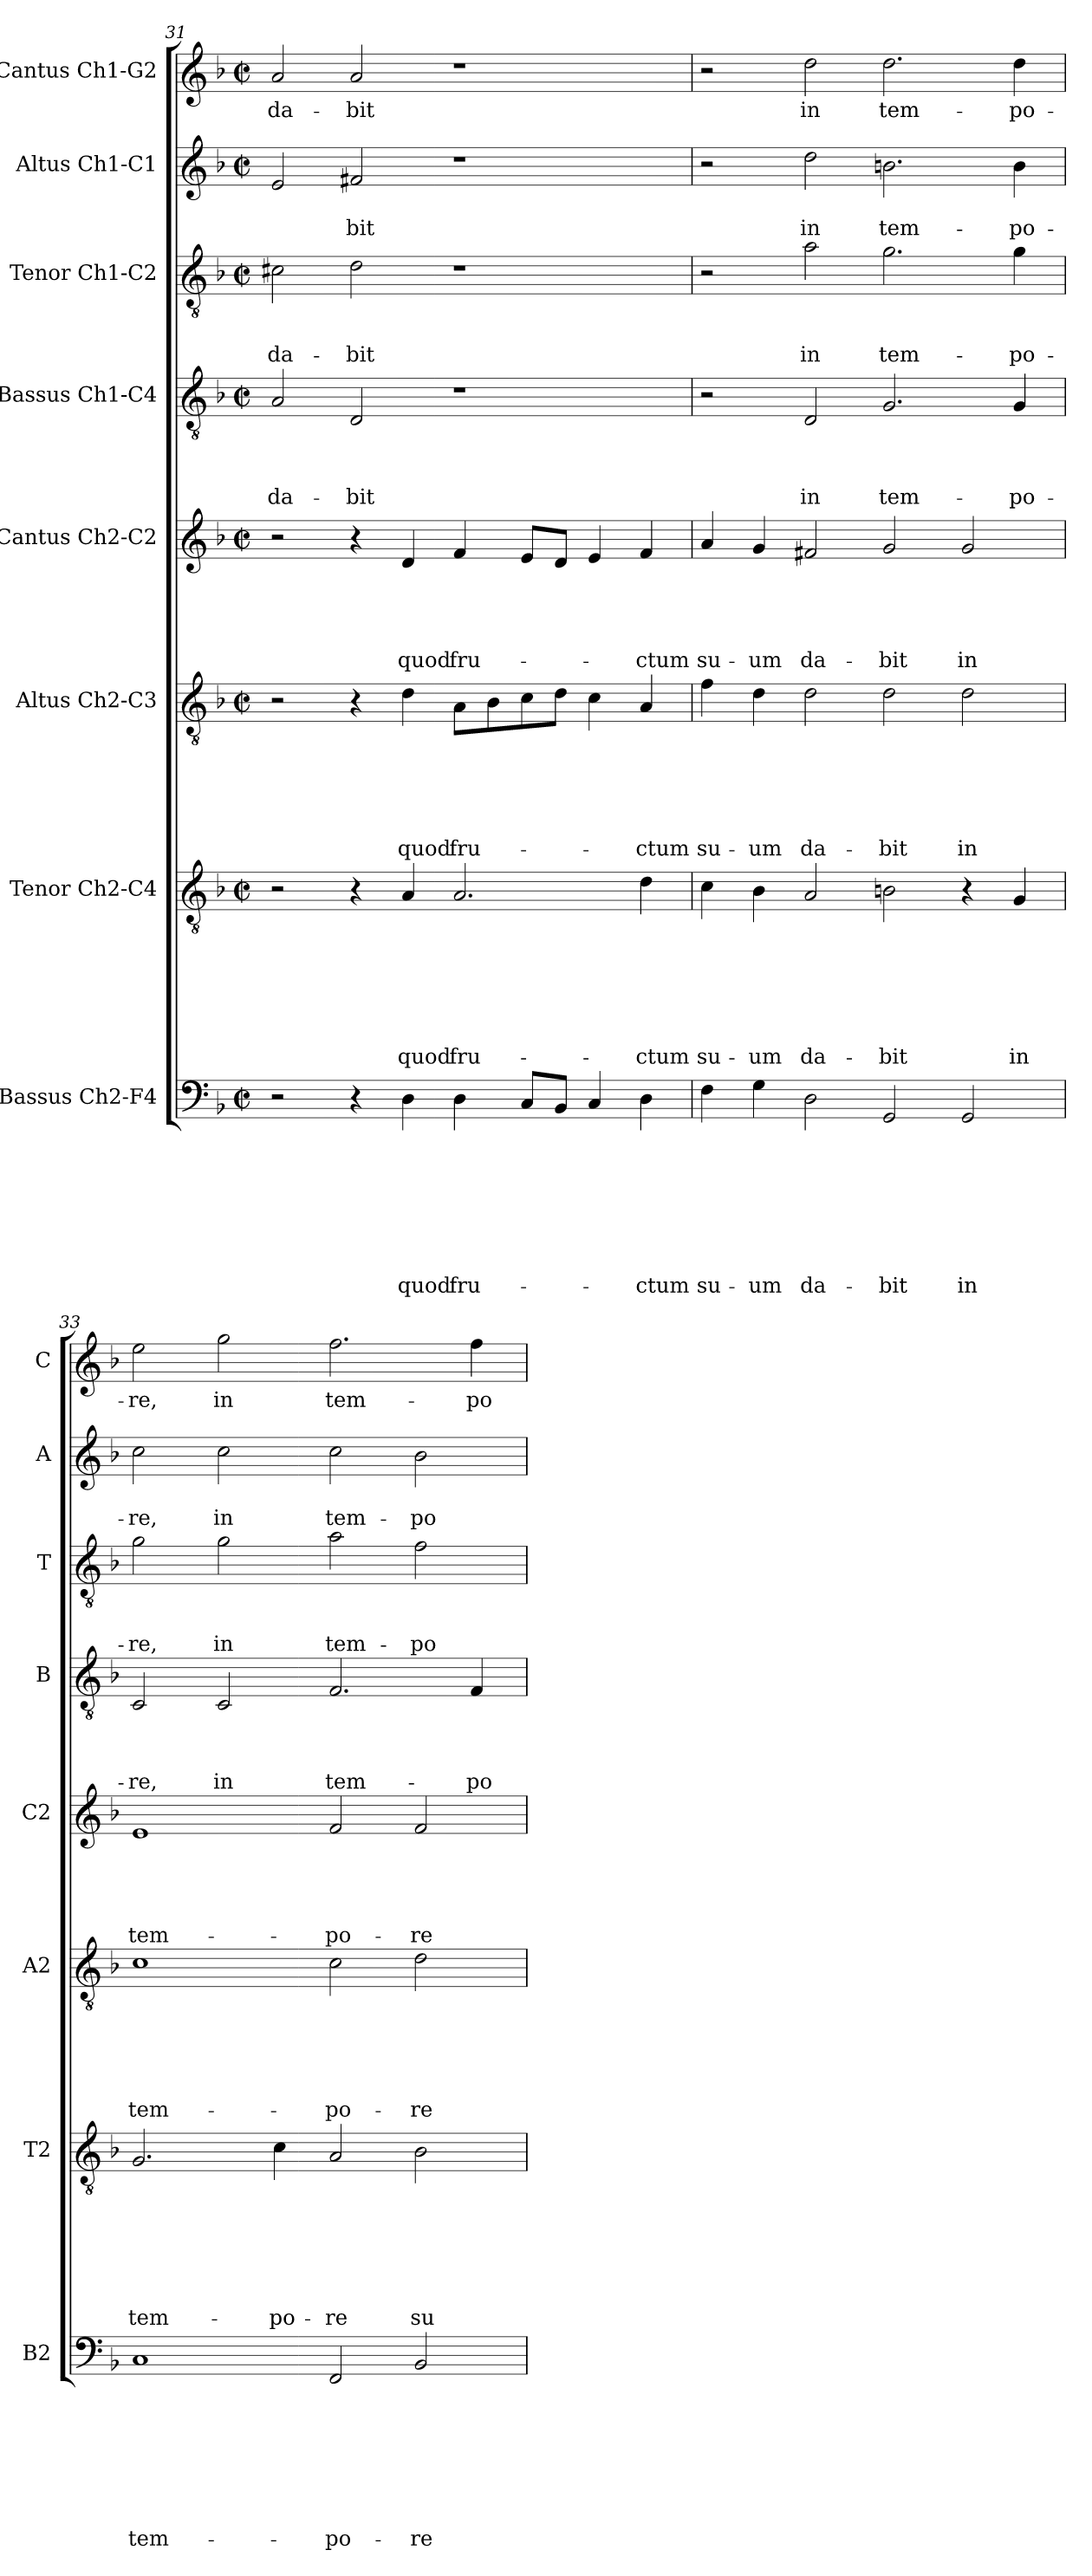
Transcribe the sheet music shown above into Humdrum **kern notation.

**kern	**text	**text	**text	**text	**text	**text	**text	**text	**kern	**text	**text	**text	**text	**text	**text	**text	**kern	**text	**text	**text	**text	**text	**text	**kern	**text	**text	**text	**text	**text	**kern	**text	**text	**text	**text	**kern	**text	**text	**text	**kern	**text	**text	**kern	**text
*part8	*part8	*part8	*part8	*part8	*part8	*part8	*part8	*part8	*part7	*part7	*part7	*part7	*part7	*part7	*part7	*part7	*part6	*part6	*part6	*part6	*part6	*part6	*part6	*part5	*part5	*part5	*part5	*part5	*part5	*part4	*part4	*part4	*part4	*part4	*part3	*part3	*part3	*part3	*part2	*part2	*part2	*part1	*part1
*staff8	*staff8	*staff8	*staff8	*staff8	*staff8	*staff8	*staff8	*staff8	*staff7	*staff7	*staff7	*staff7	*staff7	*staff7	*staff7	*staff7	*staff6	*staff6	*staff6	*staff6	*staff6	*staff6	*staff6	*staff5	*staff5	*staff5	*staff5	*staff5	*staff5	*staff4	*staff4	*staff4	*staff4	*staff4	*staff3	*staff3	*staff3	*staff3	*staff2	*staff2	*staff2	*staff1	*staff1
*I"Bassus Ch2-F4	*	*	*	*	*	*	*	*	*I"Tenor Ch2-C4	*	*	*	*	*	*	*	*I"Altus Ch2-C3	*	*	*	*	*	*	*I"Cantus Ch2-C2	*	*	*	*	*	*I"Bassus Ch1-C4	*	*	*	*	*I"Tenor Ch1-C2	*	*	*	*I"Altus Ch1-C1	*	*	*I"Cantus Ch1-G2	*
*I'B2	*	*	*	*	*	*	*	*	*I'T2	*	*	*	*	*	*	*	*I'A2	*	*	*	*	*	*	*I'C2	*	*	*	*	*	*I'B	*	*	*	*	*I'T	*	*	*	*I'A	*	*	*I'C	*
*clefF4	*	*	*	*	*	*	*	*	*clefGv2	*	*	*	*	*	*	*	*clefGv2	*	*	*	*	*	*	*clefG2	*	*	*	*	*	*clefGv2	*	*	*	*	*clefGv2	*	*	*	*clefG2	*	*	*clefG2	*
*k[b-]	*	*	*	*	*	*	*	*	*k[b-]	*	*	*	*	*	*	*	*k[b-]	*	*	*	*	*	*	*k[b-]	*	*	*	*	*	*k[b-]	*	*	*	*	*k[b-]	*	*	*	*k[b-]	*	*	*k[b-]	*
*F:	*	*	*	*	*	*	*	*	*F:	*	*	*	*	*	*	*	*F:	*	*	*	*	*	*	*F:	*	*	*	*	*	*F:	*	*	*	*	*F:	*	*	*	*F:	*	*	*F:	*
*M2/2	*	*	*	*	*	*	*	*	*M2/2	*	*	*	*	*	*	*	*M2/2	*	*	*	*	*	*	*M2/2	*	*	*	*	*	*M2/2	*	*	*	*	*M2/2	*	*	*	*M2/2	*	*	*M2/2	*
*met(c|)	*	*	*	*	*	*	*	*	*met(c|)	*	*	*	*	*	*	*	*met(c|)	*	*	*	*	*	*	*met(c|)	*	*	*	*	*	*met(c|)	*	*	*	*	*met(c|)	*	*	*	*met(c|)	*	*	*met(c|)	*
=31	=31	=31	=31	=31	=31	=31	=31	=31	=31	=31	=31	=31	=31	=31	=31	=31	=31	=31	=31	=31	=31	=31	=31	=31	=31	=31	=31	=31	=31	=31	=31	=31	=31	=31	=31	=31	=31	=31	=31	=31	=31	=31	=31
!	!	!	!	!	!	!	!	!	!	!	!	!	!	!	!	!	!	!	!	!	!	!	!	!	!	!	!	!	!	!	!	!	!	!LO:LY:b	!	!	!	!LO:LY:b	!	!	!	!	!LO:LY:b
2r	.	.	.	.	.	.	.	.	2r	.	.	.	.	.	.	.	2r	.	.	.	.	.	.	2r	.	.	.	.	.	2A/	.	.	.	da-	2c#X\	.	.	da-	2e/	.	.	2a/	da-
!	!	!	!	!	!	!	!	!	!	!	!	!	!	!	!	!	!	!	!	!	!	!	!	!	!	!	!	!	!	!	!	!	!	!LO:LY:b	!	!	!	!LO:LY:b	!	!	!LO:LY:b	!	!LO:LY:b
4r	.	.	.	.	.	.	.	.	4r	.	.	.	.	.	.	.	4r	.	.	.	.	.	.	4r	.	.	.	.	.	2D/	.	.	.	-bit	2d\	.	.	-bit	2f#X/	.	-bit	2a/	-bit
!	!	!	!	!	!	!	!	!LO:LY:b	!	!	!	!	!	!	!	!LO:LY:b	!	!	!	!	!	!	!LO:LY:b	!	!	!	!	!	!LO:LY:b	!	!	!	!	!	!	!	!	!	!	!	!	!	!
4D\	.	.	.	.	.	.	.	quod	4A/	.	.	.	.	.	.	quod	4d\	.	.	.	.	.	quod	4d/	.	.	.	.	quod	.	.	.	.	.	.	.	.	.	.	.	.	.	.
!	!	!	!	!	!	!	!	!LO:LY:b	!	!	!	!	!	!	!	!LO:LY:b	!	!	!	!	!	!	!LO:LY:b	!	!	!	!	!	!LO:LY:b	!	!	!	!	!	!	!	!	!	!	!	!	!	!
4D\	.	.	.	.	.	.	.	fru-	2.A/	.	.	.	.	.	.	fru-	8A\L	.	.	.	.	.	fru-	4f/	.	.	.	.	fru-	1r	.	.	.	.	1r	.	.	.	1r	.	.	1r	.
.	.	.	.	.	.	.	.	.	.	.	.	.	.	.	.	.	8B-\	.	.	.	.	.	.	.	.	.	.	.	.	.	.	.	.	.	.	.	.	.	.	.	.	.	.
8C/L	.	.	.	.	.	.	.	.	.	.	.	.	.	.	.	.	8c\	.	.	.	.	.	.	8e/L	.	.	.	.	.	.	.	.	.	.	.	.	.	.	.	.	.	.	.
8BB-/J	.	.	.	.	.	.	.	.	.	.	.	.	.	.	.	.	8d\J	.	.	.	.	.	.	8d/J	.	.	.	.	.	.	.	.	.	.	.	.	.	.	.	.	.	.	.
4C/	.	.	.	.	.	.	.	.	.	.	.	.	.	.	.	.	4c\	.	.	.	.	.	.	4e/	.	.	.	.	.	.	.	.	.	.	.	.	.	.	.	.	.	.	.
!	!	!	!	!	!	!	!	!LO:LY:b	!	!	!	!	!	!	!	!LO:LY:b	!	!	!	!	!	!	!LO:LY:b	!	!	!	!	!	!LO:LY:b	!	!	!	!	!	!	!	!	!	!	!	!	!	!
4D\	.	.	.	.	.	.	.	-ctum	4d\	.	.	.	.	.	.	-ctum	4A/	.	.	.	.	.	-ctum	4f/	.	.	.	.	-ctum	.	.	.	.	.	.	.	.	.	.	.	.	.	.
=32	=32	=32	=32	=32	=32	=32	=32	=32	=32	=32	=32	=32	=32	=32	=32	=32	=32	=32	=32	=32	=32	=32	=32	=32	=32	=32	=32	=32	=32	=32	=32	=32	=32	=32	=32	=32	=32	=32	=32	=32	=32	=32	=32
!	!	!	!	!	!	!	!	!LO:LY:b	!	!	!	!	!	!	!	!LO:LY:b	!	!	!	!	!	!	!LO:LY:b	!	!	!	!	!	!LO:LY:b	!	!	!	!	!	!	!	!	!	!	!	!	!	!
4F\	.	.	.	.	.	.	.	su-	4c\	.	.	.	.	.	.	su-	4f\	.	.	.	.	.	su-	4a/	.	.	.	.	su-	2r	.	.	.	.	2r	.	.	.	2r	.	.	2r	.
!	!	!	!	!	!	!	!	!LO:LY:b	!	!	!	!	!	!	!	!LO:LY:b	!	!	!	!	!	!	!LO:LY:b	!	!	!	!	!	!LO:LY:b	!	!	!	!	!	!	!	!	!	!	!	!	!	!
4G\	.	.	.	.	.	.	.	-um	4B-\	.	.	.	.	.	.	-um	4d\	.	.	.	.	.	-um	4g/	.	.	.	.	-um	.	.	.	.	.	.	.	.	.	.	.	.	.	.
!	!	!	!	!	!	!	!	!LO:LY:b	!	!	!	!	!	!	!	!LO:LY:b	!	!	!	!	!	!	!LO:LY:b	!	!	!	!	!	!LO:LY:b	!	!	!	!	!LO:LY:b	!	!	!	!LO:LY:b	!	!	!LO:LY:b	!	!LO:LY:b
2D\	.	.	.	.	.	.	.	da-	2A/	.	.	.	.	.	.	da-	2d\	.	.	.	.	.	da-	2f#X/	.	.	.	.	da-	2D/	.	.	.	in	2a\	.	.	in	2dd\	.	in	2dd\	in
!	!	!	!	!	!	!	!	!LO:LY:b	!	!	!	!	!	!	!	!LO:LY:b	!	!	!	!	!	!	!LO:LY:b	!	!	!	!	!	!LO:LY:b	!	!	!	!	!LO:LY:b	!	!	!	!LO:LY:b	!	!	!LO:LY:b	!	!LO:LY:b
2GG/	.	.	.	.	.	.	.	-bit	2Bn\	.	.	.	.	.	.	-bit	2d\	.	.	.	.	.	-bit	2g/	.	.	.	.	-bit	2.G/	.	.	.	tem-	2.g\	.	.	tem-	2.bn\	.	tem-	2.dd\	tem-
!	!	!	!	!	!	!	!	!LO:LY:b	!	!	!	!	!	!	!	!	!	!	!	!	!	!	!LO:LY:b	!	!	!	!	!	!LO:LY:b	!	!	!	!	!	!	!	!	!	!	!	!	!	!
2GG/	.	.	.	.	.	.	.	in	4r	.	.	.	.	.	.	.	2d\	.	.	.	.	.	in	2g/	.	.	.	.	in	.	.	.	.	.	.	.	.	.	.	.	.	.	.
!	!	!	!	!	!	!	!	!	!	!	!	!	!	!	!	!LO:LY:b	!	!	!	!	!	!	!	!	!	!	!	!	!	!	!	!	!	!LO:LY:b	!	!	!	!LO:LY:b	!	!	!LO:LY:b	!	!LO:LY:b
.	.	.	.	.	.	.	.	.	4G/	.	.	.	.	.	.	in	.	.	.	.	.	.	.	.	.	.	.	.	.	4G/	.	.	.	-po-	4g\	.	.	-po-	4b\	.	-po-	4dd\	-po-
=33	=33	=33	=33	=33	=33	=33	=33	=33	=33	=33	=33	=33	=33	=33	=33	=33	=33	=33	=33	=33	=33	=33	=33	=33	=33	=33	=33	=33	=33	=33	=33	=33	=33	=33	=33	=33	=33	=33	=33	=33	=33	=33	=33
!	!	!	!	!	!	!	!	!LO:LY:b	!	!	!	!	!	!	!	!LO:LY:b	!	!	!	!	!	!	!LO:LY:b	!	!	!	!	!	!LO:LY:b	!	!	!	!	!LO:LY:b	!	!	!	!LO:LY:b	!	!	!LO:LY:b	!	!LO:LY:b
1C	.	.	.	.	.	.	.	tem-	2.G/	.	.	.	.	.	.	tem-	1c	.	.	.	.	.	tem-	1e	.	.	.	.	tem-	2C/	.	.	.	-re,	2g\	.	.	-re,	2cc\	.	-re,	2ee\	-re,
!	!	!	!	!	!	!	!	!	!	!	!	!	!	!	!	!	!	!	!	!	!	!	!	!	!	!	!	!	!	!	!	!	!	!LO:LY:b	!	!	!	!LO:LY:b	!	!	!LO:LY:b	!	!LO:LY:b
.	.	.	.	.	.	.	.	.	.	.	.	.	.	.	.	.	.	.	.	.	.	.	.	.	.	.	.	.	.	2C/	.	.	.	in	2g\	.	.	in	2cc\	.	in	2gg\	in
!	!	!	!	!	!	!	!	!	!	!	!	!	!	!	!	!LO:LY:b	!	!	!	!	!	!	!	!	!	!	!	!	!	!	!	!	!	!	!	!	!	!	!	!	!	!	!
.	.	.	.	.	.	.	.	.	4c\	.	.	.	.	.	.	-po-	.	.	.	.	.	.	.	.	.	.	.	.	.	.	.	.	.	.	.	.	.	.	.	.	.	.	.
!	!	!	!	!	!	!	!	!LO:LY:b	!	!	!	!	!	!	!	!LO:LY:b	!	!	!	!	!	!	!LO:LY:b	!	!	!	!	!	!LO:LY:b	!	!	!	!	!LO:LY:b	!	!	!	!LO:LY:b	!	!	!LO:LY:b	!	!LO:LY:b
2FF/	.	.	.	.	.	.	.	-po-	2A/	.	.	.	.	.	.	-re	2c\	.	.	.	.	.	-po-	2f/	.	.	.	.	-po-	2.F/	.	.	.	tem-	2a\	.	.	tem-	2cc\	.	tem-	2.ff\	tem-
!	!	!	!	!	!	!	!	!LO:LY:b	!	!	!	!	!	!	!	!LO:LY:b	!	!	!	!	!	!	!LO:LY:b	!	!	!	!	!	!LO:LY:b	!	!	!	!	!	!	!	!	!LO:LY:b	!	!	!LO:LY:b	!	!
2BB-/	.	.	.	.	.	.	.	-re	2B-\	.	.	.	.	.	.	su-	2d\	.	.	.	.	.	-re	2f/	.	.	.	.	-re	.	.	.	.	.	2f\	.	.	-po-	2b-\	.	-po-	.	.
!	!	!	!	!	!	!	!	!	!	!	!	!	!	!	!	!	!	!	!	!	!	!	!	!	!	!	!	!	!	!	!	!	!	!LO:LY:b	!	!	!	!	!	!	!	!	!LO:LY:b
.	.	.	.	.	.	.	.	.	.	.	.	.	.	.	.	.	.	.	.	.	.	.	.	.	.	.	.	.	.	4F/	.	.	.	-po-	.	.	.	.	.	.	.	4ff\	-po-
=	=	=	=	=	=	=	=	=	=	=	=	=	=	=	=	=	=	=	=	=	=	=	=	=	=	=	=	=	=	=	=	=	=	=	=	=	=	=	=	=	=	=	=
*-	*-	*-	*-	*-	*-	*-	*-	*-	*-	*-	*-	*-	*-	*-	*-	*-	*-	*-	*-	*-	*-	*-	*-	*-	*-	*-	*-	*-	*-	*-	*-	*-	*-	*-	*-	*-	*-	*-	*-	*-	*-	*-	*-
